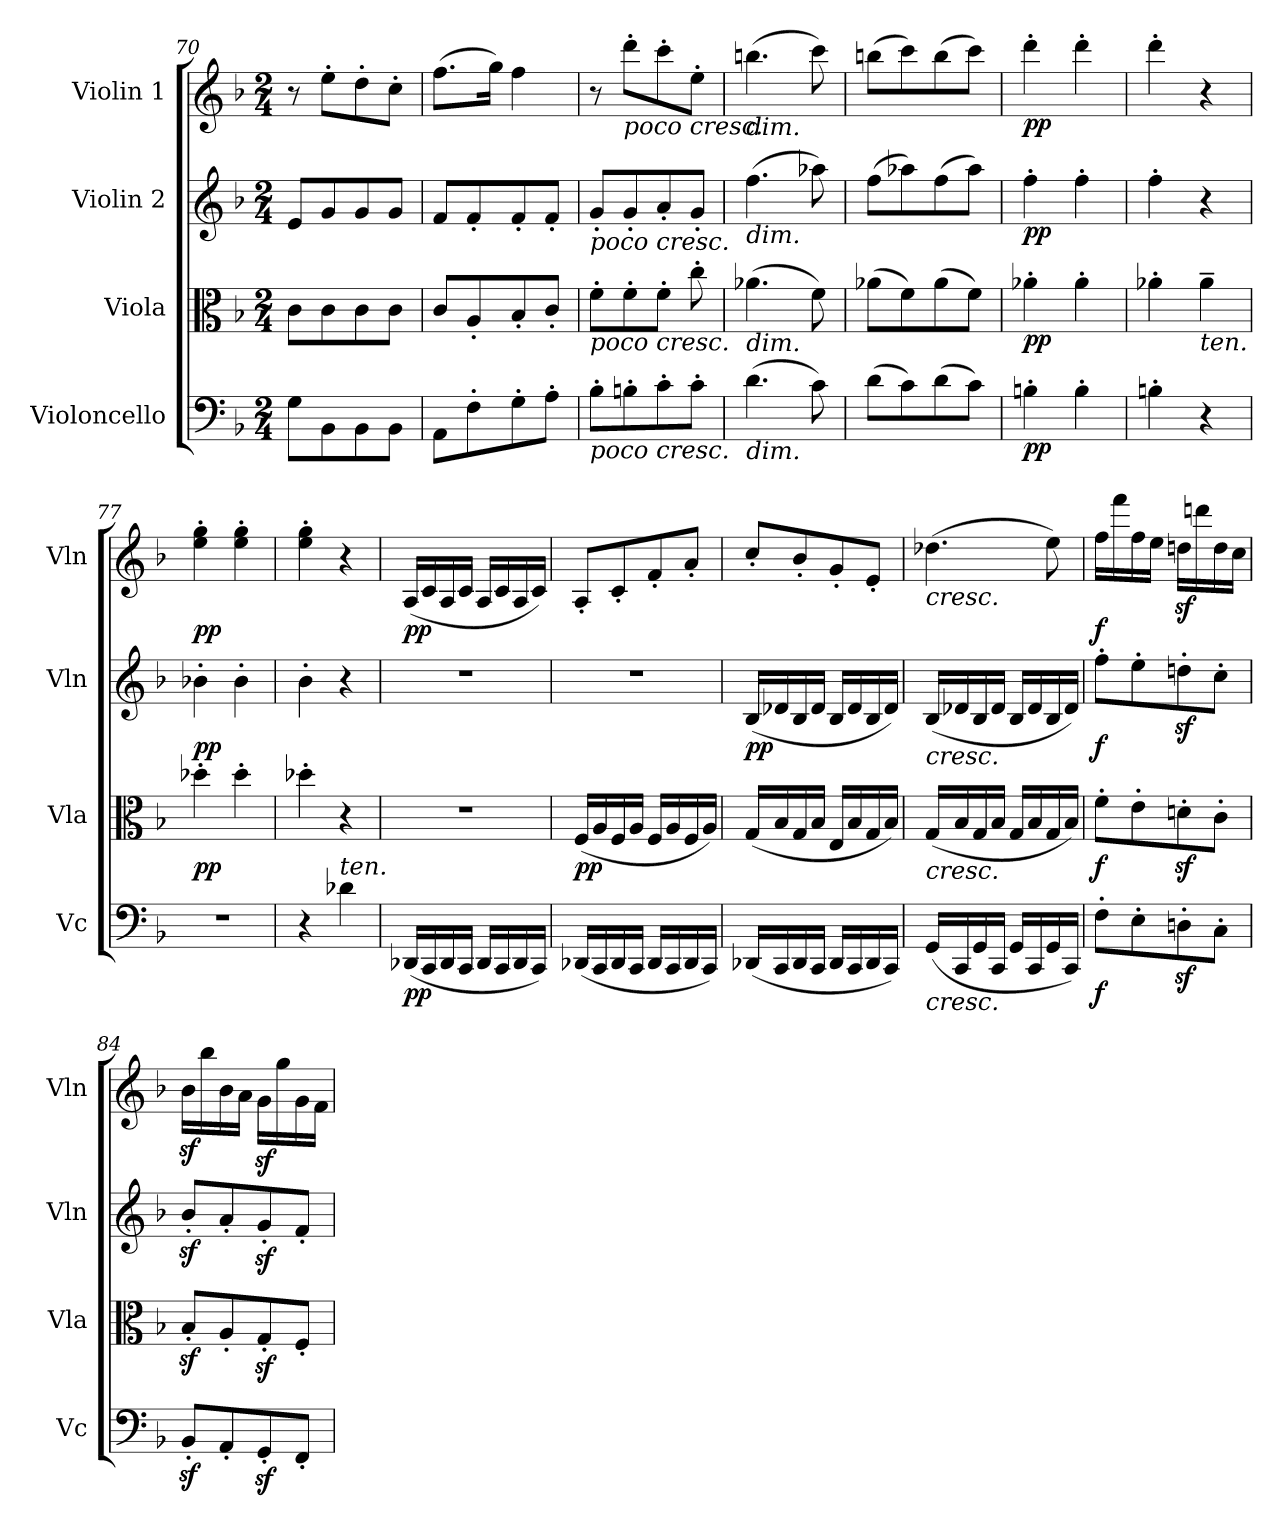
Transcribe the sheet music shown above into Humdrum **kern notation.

**kern	**dynam	**kern	**dynam	**kern	**dynam	**kern	**dynam
*part4	*part4	*part3	*part3	*part2	*part2	*part1	*part1
*staff4	*staff4	*staff3	*staff3	*staff2	*staff2	*staff1	*staff1
*I"Violoncello	*	*I"Viola	*	*I"Violin 2	*	*I"Violin 1	*
*I'Vc	*	*I'Vla	*	*I'Vln	*	*I'Vln	*
*clefF4	*	*clefC3	*	*clefG2	*	*clefG2	*
*k[b-]	*	*k[b-]	*	*k[b-]	*	*k[b-]	*
*M2/4	*	*M2/4	*	*M2/4	*	*M2/4	*
=70	=70	=70	=70	=70	=70	=70	=70
8G\L	.	8c\L	.	8e/L	.	8r	.
8BB-\	.	8c\	.	8g/	.	8ee'\L	.
8BB-\	.	8c\	.	8g/	.	8dd'\	.
8BB-\J	.	8c\J	.	8g/J	.	8cc'\J	.
=71	=71	=71	=71	=71	=71	=71	=71
8AA\L	.	8c/L	.	8f/L	.	(8.ff\L	.
8F'\	.	8A'/	.	8f'/	.	.	.
.	.	.	.	.	.	16gg\Jk)	.
8G'\	.	8B-'/	.	8f'/	.	4ff\	.
8A'\J	.	8c'/J	.	8f'/J	.	.	.
=72	=72	=72	=72	=72	=72	=72	=72
!	!	!	!	!LO:TX:b:i:t=poco cresc.	!	!	!
!	!	!LO:TX:b:i:t=poco cresc.	!	!	!	!	!
!LO:TX:b:i:t=poco cresc.	!	!	!	!	!	!	!
8B-'\L	.	8f'\L	.	8g'/L	.	8r	.
!	!	!	!	!	!	!LO:TX:b:i:t=poco cresc.	!
8Bn'\	.	8f'\	.	8g'/	.	8ddd'\L	.
8c'\	.	8f'\J	.	8a'/	.	8ccc'\	.
8c'\J	.	8cc'\	.	8g'/J	.	8ee'\J	.
=73	=73	=73	=73	=73	=73	=73	=73
!	!	!	!	!	!	!LO:TX:b:i:t=dim.	!
!	!	!	!	!LO:TX:b:i:t=dim.	!	!	!
!	!	!LO:TX:b:i:t=dim.	!	!	!	!	!
!LO:TX:b:i:t=dim.	!	!	!	!	!	!	!
(4.d\	.	(4.a-X\	.	(4.ff\	.	(4.bbn\	.
8c\)	.	8f\)	.	8aa-X\)	.	8ccc\)	.
!!LO:LB:g=z
=74	=74	=74	=74	=74	=74	=74	=74
(8d\L	.	(8a-X\L	.	(8ff\L	.	(8bbn\L	.
8c\)	.	8f\)	.	8aa-X\)	.	8ccc\)	.
(8d\	.	(8a-\	.	(8ff\	.	(8bb\	.
8c\J)	.	8f\J)	.	8aa-\J)	.	8ccc\J)	.
=75	=75	=75	=75	=75	=75	=75	=75
!	!LO:DY:b	!	!LO:DY:b	!	!LO:DY:b	!	!LO:DY:b
4Bn'\	pp	4a-X'\	pp	4ff'\	pp	4ddd'\	pp
4B'\	.	4a-'\	.	4ff'\	.	4ddd'\	.
=76	=76	=76	=76	=76	=76	=76	=76
4Bn'\	.	4a-X'\	.	4ff'\	.	4ddd'\	.
!	!	!LO:TX:b:i:t=ten.	!	!	!	!	!
4r	.	4a-~\	.	4r	.	4r	.
=77	=77	=77	=77	=77	=77	=77	=77
!	!	!	!LO:DY:b	!	!LO:DY:b	!	!LO:DY:b
2r	.	4dd-X'\	pp	4b-X'\	pp	4ee\' 4gg\'	pp
.	.	4dd-'\	.	4b-'\	.	4ee\' 4gg\'	.
=78	=78	=78	=78	=78	=78	=78	=78
4r	.	4dd-X'\	.	4b-'\	.	4ee\' 4gg\'	.
!LO:TX:a:i:t=ten.	!	!	!	!	!	!	!
4d-X\	.	4r	.	4r	.	4r	.
=79	=79	=79	=79	=79	=79	=79	=79
!	!LO:DY:b	!	!	!	!	!	!LO:DY:b
(16DD-X/LL	pp	2r	.	2r	.	(16A/LL	pp
16CC/	.	.	.	.	.	16c/	.
16DD-/	.	.	.	.	.	16A/	.
16CC/JJ	.	.	.	.	.	16c/JJ	.
16DD-/LL	.	.	.	.	.	16A/LL	.
16CC/	.	.	.	.	.	16c/	.
16DD-/	.	.	.	.	.	16A/	.
16CC/JJ)	.	.	.	.	.	16c/JJ)	.
=80	=80	=80	=80	=80	=80	=80	=80
!	!	!	!LO:DY:b	!	!	!	!
(16DD-X/LL	.	(16F/LL	pp	2r	.	8A'/L	.
16CC/	.	16A/	.	.	.	.	.
16DD-/	.	16F/	.	.	.	8c'/	.
16CC/JJ	.	16A/JJ	.	.	.	.	.
16DD-/LL	.	16F/LL	.	.	.	8f'/	.
16CC/	.	16A/	.	.	.	.	.
16DD-/	.	16F/	.	.	.	8a'/J	.
16CC/JJ)	.	16A/JJ)	.	.	.	.	.
=81	=81	=81	=81	=81	=81	=81	=81
!	!	!	!	!	!LO:DY:b	!	!
(16DD-X/LL	.	(16G/LL	.	(16B-/LL	pp	8cc'/L	.
16CC/	.	16B-/	.	16d-X/	.	.	.
16DD-/	.	16G/	.	16B-/	.	8b-'/	.
16CC/JJ	.	16B-/JJ	.	16d-/JJ	.	.	.
16DD-/LL	.	16E/LL	.	16B-/LL	.	8g'/	.
16CC/	.	16B-/	.	16d-/	.	.	.
16DD-/	.	16G/	.	16B-/	.	8e'/J	.
16CC/JJ)	.	16B-/JJ)	.	16d-/JJ)	.	.	.
!!LO:LB:g=z
=82	=82	=82	=82	=82	=82	=82	=82
!	!	!	!	!	!	!LO:TX:b:i:t=cresc.	!
!	!	!	!	!LO:TX:b:i:t=cresc.	!	!	!
!	!	!LO:TX:b:i:t=cresc.	!	!	!	!	!
!LO:TX:b:i:t=cresc.	!	!	!	!	!	!	!
(16GG/LL	.	(16G/LL	.	(16B-/LL	.	(4.dd-X\	.
16CC/	.	16B-/	.	16d-X/	.	.	.
16GG/	.	16G/	.	16B-/	.	.	.
16CC/JJ	.	16B-/JJ	.	16d-/JJ	.	.	.
16GG/LL	.	16G/LL	.	16B-/LL	.	.	.
16CC/	.	16B-/	.	16d-/	.	.	.
16GG/	.	16G/	.	16B-/	.	8ee\)	.
16CC/JJ)	.	16B-/JJ)	.	16d-/JJ)	.	.	.
!!LO:LB:g=z
=83	=83	=83	=83	=83	=83	=83	=83
!	!LO:DY:b	!	!LO:DY:b	!	!LO:DY:b	!	!LO:DY:b
8F'\L	f	8f'\L	f	8ff'\L	f	16ff\LL	f
.	.	.	.	.	.	16fff\	.
8E'\	.	8e'\	.	8ee'\	.	16ff\	.
.	.	.	.	.	.	16ee\JJ	.
8Dnz<'\	.	8dnz<'\	.	8ddnz<'\	.	16ddnz<\LL	.
.	.	.	.	.	.	16dddn\	.
8C'\J	.	8c'\J	.	8cc'\J	.	16dd\	.
.	.	.	.	.	.	16cc\JJ	.
=84	=84	=84	=84	=84	=84	=84	=84
8BB-z<'/L	.	8B-z<'/L	.	8b-z<'/L	.	16b-z<\LL	.
.	.	.	.	.	.	16bb-\	.
8AA'/	.	8A'/	.	8a'/	.	16b-\	.
.	.	.	.	.	.	16a\JJ	.
8GGz<'/	.	8Gz<'/	.	8gz<'/	.	16gz<\LL	.
.	.	.	.	.	.	16gg\	.
8FF'/J	.	8F'/J	.	8f'/J	.	16g\	.
.	.	.	.	.	.	16f\JJ	.
=	=	=	=	=	=	=	=
*-	*-	*-	*-	*-	*-	*-	*-
